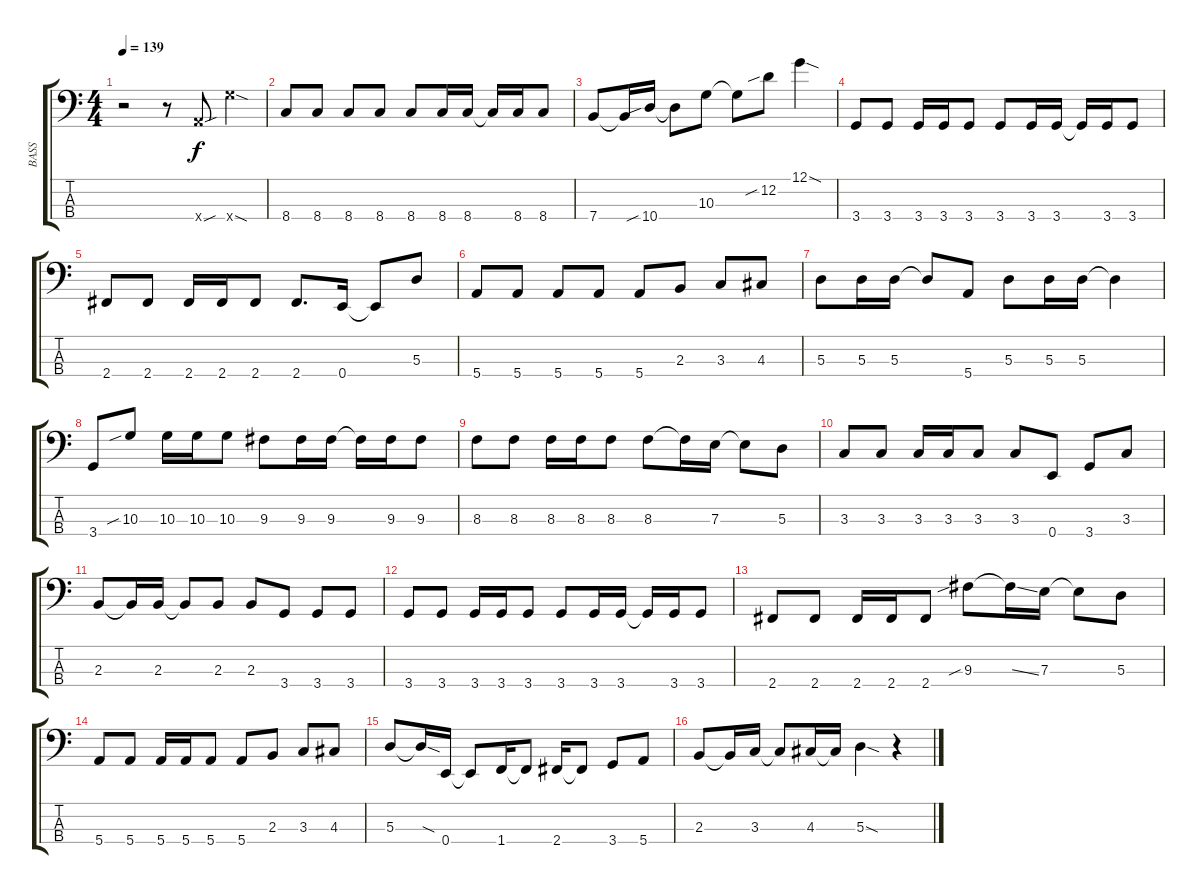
\track ("BASS" "BASS") {instrument electricbasspick}
\staff {score tabs}
\tuning (G2 D2 A1 E1) {hide}
\ts (4 4)
\tempo 139
\clef f4
\ks c
r.2{dy f} r.8 5.4{sou x}.8 15.4{sod x}.4 |
8.4.8 8.4.8 8.4.8 8.4.8 8.4.8 8.4.16 8.4.16 8.4{t}.16 8.4.16 8.4.8 |
7.4.8 7.4{t}.16 10.4{sib}.16 10.4{t}.8 10.3.8 10.3{t}.8 12.2{sib}.8 12.1{sod}.4 |
3.4.8 3.4.8 3.4.16 3.4.16 3.4.8 3.4.8 3.4.16 3.4.16 3.4{t}.16 3.4.16 3.4.8 |
2.4.8 2.4.8 2.4.16 2.4.16 2.4.8 2.4.8{d} 0.4.16 0.4{t}.8 5.3.8 |
5.4.8 5.4.8 5.4.8 5.4.8 5.4.8 2.3.8 3.3.8 4.3.8 |
5.3.8 5.3.16 5.3.16 5.3{t}.8 5.4.8 5.3.8 5.3.16 5.3.16 5.3{t}.4 |
3.4.8 10.3{sib}.8 10.3.16 10.3.16 10.3.8 9.3.8 9.3.16 9.3.16 9.3{t}.16 9.3.16 9.3.8 |
8.3.8 8.3.8 8.3.16 8.3.16 8.3.8 8.3.8 8.3{t}.16 7.3.16 7.3{t}.8 5.3.8 |
3.3.8 3.3.8 3.3.16 3.3.16 3.3.8 3.3.8 0.4.8 3.4.8 3.3.8 |
2.3.8 2.3{t}.16 2.3.16 2.3{t}.8 2.3.8 2.3.8 3.4.8 3.4.8 3.4.8 |
3.4.8 3.4.8 3.4.16 3.4.16 3.4.8 3.4.8 3.4.16 3.4.16 3.4{t}.16 3.4.16 3.4.8 |
2.4.8 2.4.8 2.4.16 2.4.16 2.4.8 9.3{sib}.8 9.3{ss t}.16 7.3.16 7.3{t}.8 5.3.8 |
5.4.8 5.4.8 5.4.16 5.4.16 5.4.8 5.4.8 2.3.8 3.3.8 4.3.8 |
5.3.8 5.3{sod t}.16 0.4.16 0.4{t}.8 1.4.16 1.4{t}.8 2.4.16 2.4{t}.8 3.4.8 5.4.8 |
2.3.8 2.3{t}.16 3.3.16 3.3{t}.8 4.3.16 4.3{t}.16 5.3{sod}.4 r.4
